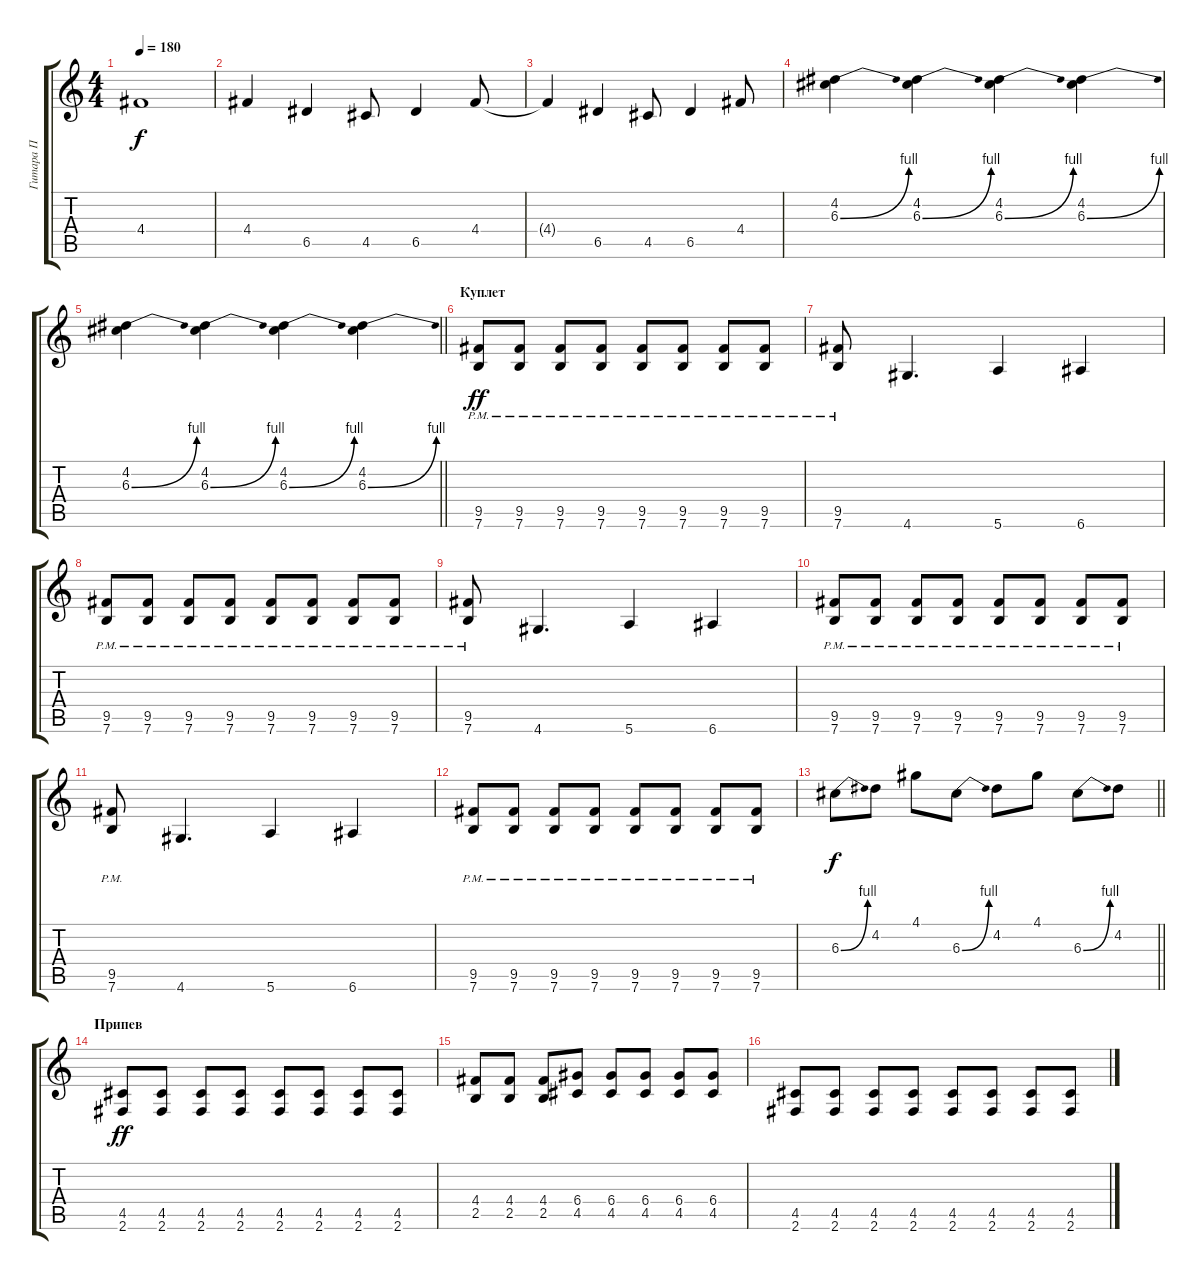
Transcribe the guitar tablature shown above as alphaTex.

\track ("Гитара П" "Гитара П") {instrument overdrivenguitar}
\staff {score tabs}
\tuning (E4 B3 G3 D3 A2 E2) {hide}
\ts (4 4)
\tempo 180
\clef g2
\ks c
4.4{t}.1{dy f} |
4.4.4 6.5.4 4.5.8 6.5.4 4.4.8 |
4.4{t}.4 6.5.4 4.5.8 6.5.4 4.4.8 |
(4.2 6.3{be (bend 0 0 60 4)}).4 (4.2 6.3{be (bend 0 0 60 4)}).4 (4.2 6.3{be (bend 0 0 60 4)}).4 (4.2 6.3{be (bend 0 0 60 4)}).4 |
\barLineRight lightlight
(4.2 6.3{be (bend 0 0 60 4)}).4 (4.2 6.3{be (bend 0 0 60 4)}).4 (4.2 6.3{be (bend 0 0 60 4)}).4 (4.2 6.3{be (bend 0 0 60 4)}).4 |
\section ("" "Куплет")
(9.5{pm} 7.6{pm}).8{dy ff} (9.5{pm} 7.6{pm}).8 (9.5{pm} 7.6{pm}).8 (9.5{pm} 7.6{pm}).8 (9.5{pm} 7.6{pm}).8 (9.5{pm} 7.6{pm}).8 (9.5{pm} 7.6{pm}).8 (9.5{pm} 7.6{pm}).8 |
(9.5{pm} 7.6{pm}).8 4.6.4{d} 5.6.4 6.6.4 |
(9.5{pm} 7.6{pm}).8 (9.5{pm} 7.6{pm}).8 (9.5{pm} 7.6{pm}).8 (9.5{pm} 7.6{pm}).8 (9.5{pm} 7.6{pm}).8 (9.5{pm} 7.6{pm}).8 (9.5{pm} 7.6{pm}).8 (9.5{pm} 7.6{pm}).8 |
(9.5{pm} 7.6{pm}).8 4.6.4{d} 5.6.4 6.6.4 |
(9.5{pm} 7.6{pm}).8 (9.5{pm} 7.6{pm}).8 (9.5{pm} 7.6{pm}).8 (9.5{pm} 7.6{pm}).8 (9.5{pm} 7.6{pm}).8 (9.5{pm} 7.6{pm}).8 (9.5{pm} 7.6{pm}).8 (9.5{pm} 7.6{pm}).8 |
(9.5{pm} 7.6{pm}).8 4.6.4{d} 5.6.4 6.6.4 |
(9.5{pm} 7.6{pm}).8 (9.5{pm} 7.6{pm}).8 (9.5{pm} 7.6{pm}).8 (9.5{pm} 7.6{pm}).8 (9.5{pm} 7.6{pm}).8 (9.5{pm} 7.6{pm}).8 (9.5{pm} 7.6{pm}).8 (9.5{pm} 7.6{pm}).8 |
\barLineRight lightlight
6.3{be (bend 0 0 60 4)}.8{dy f} 4.2.8 4.1.8 6.3{be (bend 0 0 60 4)}.8 4.2.8 4.1.8 6.3{be (bend 0 0 60 4)}.8 4.2.8 |
\section ("" "Припев")
(4.5 2.6).8{dy ff} (4.5 2.6).8 (4.5 2.6).8 (4.5 2.6).8 (4.5 2.6).8 (4.5 2.6).8 (4.5 2.6).8 (4.5 2.6).8 |
(4.4 2.5).8 (4.4 2.5).8 (4.4 2.5).8 (6.4 4.5).8 (6.4 4.5).8 (6.4 4.5).8 (6.4 4.5).8 (6.4 4.5).8 |
(4.5 2.6).8 (4.5 2.6).8 (4.5 2.6).8 (4.5 2.6).8 (4.5 2.6).8 (4.5 2.6).8 (4.5 2.6).8 (4.5 2.6).8
